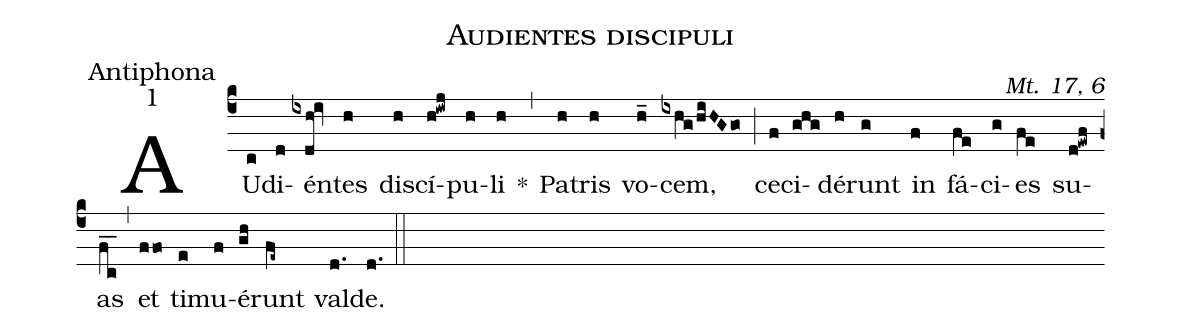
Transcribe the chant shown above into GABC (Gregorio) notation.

name:Audientes discipuli;
office-part:Antiphona;
mode:1;
commentary:Mt. 17, 6;
%%
(c4)
AU(c)di(d)én(ixdh!iv)tes(h) di(h)scí(h!iwj)pu(h)li(h) *(,)
Pa(h)tris(h) vo(h_)cem,(ixhg/hiHGgo) (;)
ce(f)ci(ghg)dé(h)runt(g) in(f) fá(fe)ci(g)es(fe) su(d!ewf)as(f_c_) (,)
et(ffo) ti(e)mu(f)é(gh)runt(fe~) val(d.)de.(d.) (::)
